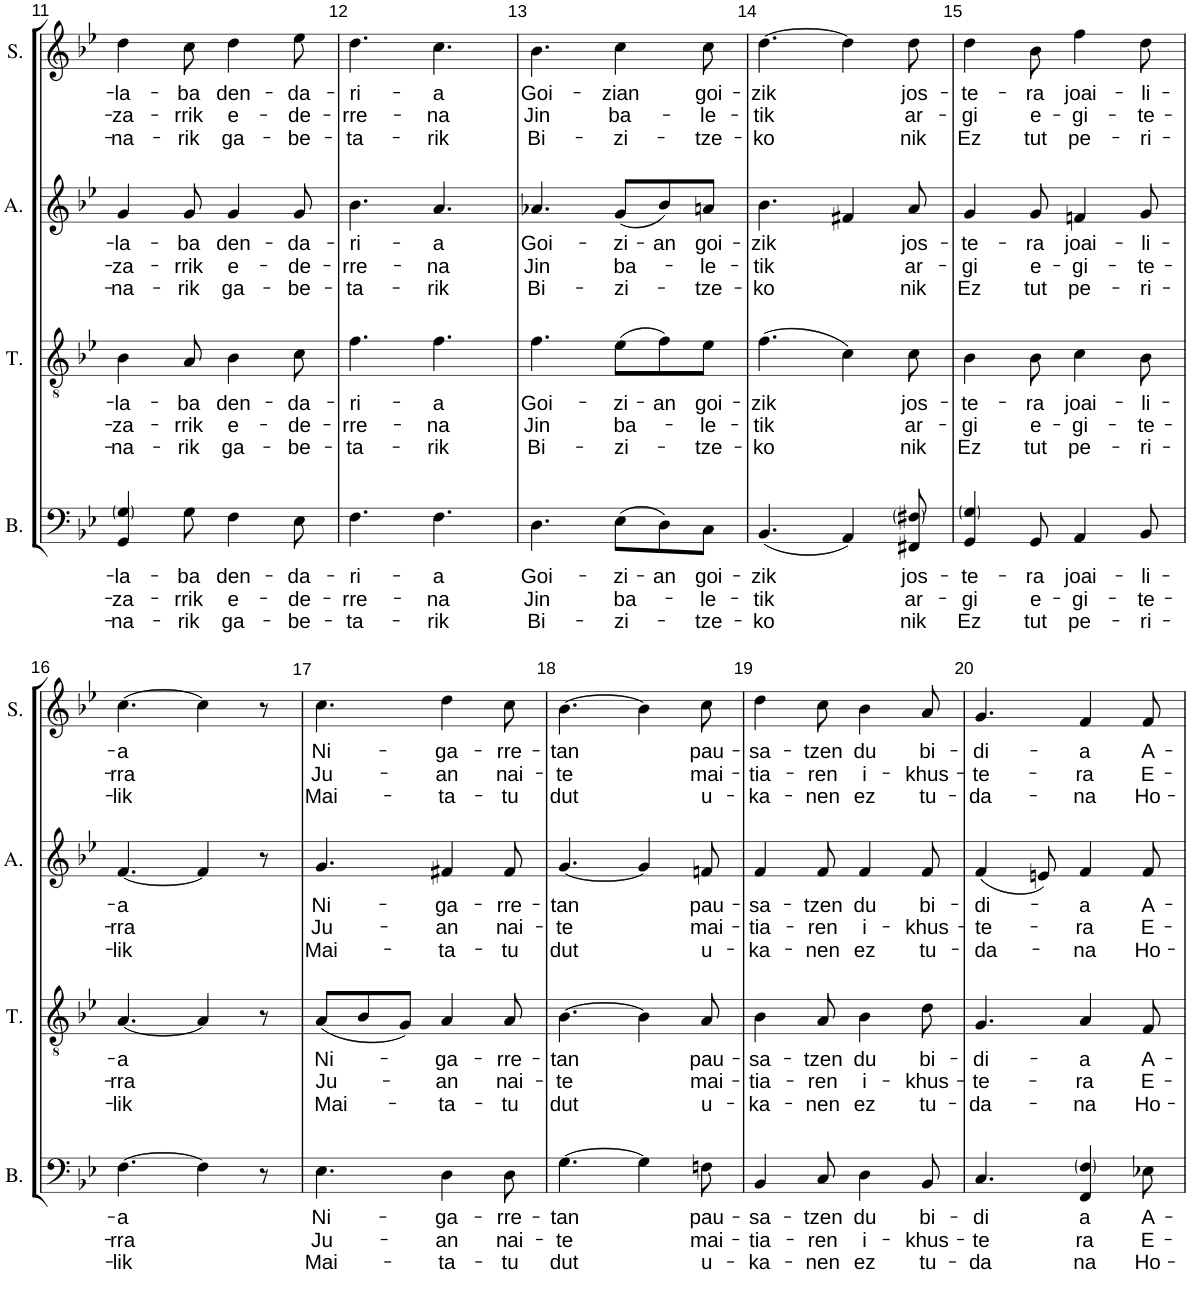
**kern	**text	**text	**text	**kern	**text	**text	**text	**kern	**text	**text	**text	**kern	**text	**text	**text
*part4	*part4	*part4	*part4	*part3	*part3	*part3	*part3	*part2	*part2	*part2	*part2	*part1	*part1	*part1	*part1
*staff4	*staff4	*staff4	*staff4	*staff3	*staff3	*staff3	*staff3	*staff2	*staff2	*staff2	*staff2	*staff1	*staff1	*staff1	*staff1
*I"Basse	*	*	*	*I"Ténor	*	*	*	*I"Alto	*	*	*	*I"Soprano	*	*	*
*I'B.	*	*	*	*I'T.	*	*	*	*I'A.	*	*	*	*I'S.	*	*	*
!!LO:PB:g=z
*clefF4	*	*	*	*clefGv2	*	*	*	*clefG2	*	*	*	*clefG2	*	*	*
*k[b-e-]	*	*	*	*k[b-e-]	*	*	*	*k[b-e-]	*	*	*	*k[b-e-]	*	*	*
*M6/8	*	*	*	*M6/8	*	*	*	*M6/8	*	*	*	*M6/8	*	*	*
=11	=11	=11	=11	=11	=11	=11	=11	=11	=11	=11	=11	=11	=11	=11	=11
!	!LO:LY:b	!LO:LY:b	!LO:LY:b	!	!LO:LY:b	!LO:LY:b	!LO:LY:b	!	!LO:LY:b	!LO:LY:b	!LO:LY:b	!	!LO:LY:b	!LO:LY:b	!LO:LY:b
4GG/ 4G/	-la-	-za-	-na-	4B-\	-la-	-za-	-na-	4g/	-la-	-za-	-na-	4dd\	-la-	-za-	-na-
!	!LO:LY:b	!LO:LY:b	!LO:LY:b	!	!LO:LY:b	!LO:LY:b	!LO:LY:b	!	!LO:LY:b	!LO:LY:b	!LO:LY:b	!	!LO:LY:b	!LO:LY:b	!LO:LY:b
8G\	-ba	-rrik	-rik	8A/	-ba	-rrik	-rik	8g/	-ba	-rrik	-rik	8cc\	-ba	-rrik	-rik
!	!LO:LY:b	!LO:LY:b	!LO:LY:b	!	!LO:LY:b	!LO:LY:b	!LO:LY:b	!	!LO:LY:b	!LO:LY:b	!LO:LY:b	!	!LO:LY:b	!LO:LY:b	!LO:LY:b
4F\	den-	e-	ga-	4B-\	den-	e-	ga-	4g/	den-	e-	ga-	4dd\	den-	e-	ga-
!	!LO:LY:b	!LO:LY:b	!LO:LY:b	!	!LO:LY:b	!LO:LY:b	!LO:LY:b	!	!LO:LY:b	!LO:LY:b	!LO:LY:b	!	!LO:LY:b	!LO:LY:b	!LO:LY:b
8E-\	-da-	-de-	-be-	8c\	-da-	-de-	-be-	8g/	-da-	-de-	-be-	8ee-\	-da-	-de-	-be-
=12	=12	=12	=12	=12	=12	=12	=12	=12	=12	=12	=12	=12	=12	=12	=12
!	!LO:LY:b	!LO:LY:b	!LO:LY:b	!	!LO:LY:b	!LO:LY:b	!LO:LY:b	!	!LO:LY:b	!LO:LY:b	!LO:LY:b	!	!LO:LY:b	!LO:LY:b	!LO:LY:b
4.F\	-ri-	-rre-	-ta-	4.f\	-ri-	-rre-	-ta-	4.b-\	-ri-	-rre-	-ta-	4.dd\	-ri-	-rre-	-ta-
!	!LO:LY:b	!LO:LY:b	!LO:LY:b	!	!LO:LY:b	!LO:LY:b	!LO:LY:b	!	!LO:LY:b	!LO:LY:b	!LO:LY:b	!	!LO:LY:b	!LO:LY:b	!LO:LY:b
4.F\	-a	-na	-rik	4.f\	-a	-na	-rik	4.a/	-a	-na	-rik	4.cc\	-a	-na	-rik
=13	=13	=13	=13	=13	=13	=13	=13	=13	=13	=13	=13	=13	=13	=13	=13
!	!LO:LY:b	!LO:LY:b	!LO:LY:b	!	!LO:LY:b	!LO:LY:b	!LO:LY:b	!	!LO:LY:b	!LO:LY:b	!LO:LY:b	!	!LO:LY:b	!LO:LY:b	!LO:LY:b
4.D\	Goi-	Jin	Bi-	4.f\	Goi-	Jin	Bi-	4.a-X/	Goi-	Jin	Bi-	4.b-\	Goi-	Jin	Bi-
!	!LO:LY:b	!LO:LY:b	!LO:LY:b	!	!LO:LY:b	!LO:LY:b	!LO:LY:b	!	!LO:LY:b	!LO:LY:b	!LO:LY:b	!	!LO:LY:b	!LO:LY:b	!LO:LY:b
(8E-\L	-zi-	ba-	-zi-	(8e-\L	-zi-	ba-	-zi-	(8g/L	-zi-	ba-	-zi-	4cc\	-zian	ba-	-zi-
!	!LO:LY:b	!	!	!	!LO:LY:b	!	!	!	!LO:LY:b	!	!	!	!	!	!
8D\)	-an	.	.	8f\)	-an	.	.	8b-/)	-an	.	.	.	.	.	.
!	!LO:LY:b	!LO:LY:b	!LO:LY:b	!	!LO:LY:b	!LO:LY:b	!LO:LY:b	!	!LO:LY:b	!LO:LY:b	!LO:LY:b	!	!LO:LY:b	!LO:LY:b	!LO:LY:b
8C\J	goi-	-le-	-tze-	8e-\J	goi-	-le-	-tze-	8an/J	goi-	-le-	-tze-	8cc\	goi-	-le-	-tze-
=14	=14	=14	=14	=14	=14	=14	=14	=14	=14	=14	=14	=14	=14	=14	=14
!	!LO:LY:b	!LO:LY:b	!LO:LY:b	!	!LO:LY:b	!LO:LY:b	!LO:LY:b	!	!LO:LY:b	!LO:LY:b	!LO:LY:b	!	!LO:LY:b	!LO:LY:b	!LO:LY:b
(4.BB-/	-zik	-tik	-ko	(4.f\	-zik	-tik	-ko	4.b-\	-zik	-tik	-ko	[4.dd\	-zik	-tik	-ko
4AA/)	.	.	.	4c\)	.	.	.	4f#X/	.	.	.	4dd\]	.	.	.
!	!LO:LY:b	!LO:LY:b	!LO:LY:b	!	!LO:LY:b	!LO:LY:b	!LO:LY:b	!	!LO:LY:b	!LO:LY:b	!LO:LY:b	!	!LO:LY:b	!LO:LY:b	!LO:LY:b
8FF#X/ 8F#X/	jos-	ar-	nik	8c\	jos-	ar-	nik	8a/	jos-	ar-	nik	8dd\	jos-	ar-	nik
=15	=15	=15	=15	=15	=15	=15	=15	=15	=15	=15	=15	=15	=15	=15	=15
!	!LO:LY:b	!LO:LY:b	!LO:LY:b	!	!LO:LY:b	!LO:LY:b	!LO:LY:b	!	!LO:LY:b	!LO:LY:b	!LO:LY:b	!	!LO:LY:b	!LO:LY:b	!LO:LY:b
4GG/ 4G/	-te-	-gi	Ez	4B-\	-te-	-gi	Ez	4g/	-te-	-gi	Ez	4dd\	-te-	-gi	Ez
!	!LO:LY:b	!LO:LY:b	!LO:LY:b	!	!LO:LY:b	!LO:LY:b	!LO:LY:b	!	!LO:LY:b	!LO:LY:b	!LO:LY:b	!	!LO:LY:b	!LO:LY:b	!LO:LY:b
8GG/	-ra	e-	tut	8B-\	-ra	e-	tut	8g/	-ra	e-	tut	8b-\	-ra	e-	tut
!	!LO:LY:b	!LO:LY:b	!LO:LY:b	!	!LO:LY:b	!LO:LY:b	!LO:LY:b	!	!LO:LY:b	!LO:LY:b	!LO:LY:b	!	!LO:LY:b	!LO:LY:b	!LO:LY:b
4AA/	joai-	-gi-	pe-	4c\	joai-	-gi-	pe-	4fn/	joai-	-gi-	pe-	4ff\	joai-	-gi-	pe-
!	!LO:LY:b	!LO:LY:b	!LO:LY:b	!	!LO:LY:b	!LO:LY:b	!LO:LY:b	!	!LO:LY:b	!LO:LY:b	!LO:LY:b	!	!LO:LY:b	!LO:LY:b	!LO:LY:b
8BB-/	-li-	-te-	-ri-	8B-\	-li-	-te-	-ri-	8g/	-li-	-te-	-ri-	8dd\	-li-	-te-	-ri-
!!LO:LB:g=z
=16	=16	=16	=16	=16	=16	=16	=16	=16	=16	=16	=16	=16	=16	=16	=16
!	!LO:LY:b	!LO:LY:b	!LO:LY:b	!	!LO:LY:b	!LO:LY:b	!LO:LY:b	!	!LO:LY:b	!LO:LY:b	!LO:LY:b	!	!LO:LY:b	!LO:LY:b	!LO:LY:b
[4.F\	-a	-rra	-lik	[4.A/	-a	-rra	-lik	[4.f/	-a	-rra	-lik	[4.cc\	-a	-rra	-lik
4F\]	.	.	.	4A/]	.	.	.	4f/]	.	.	.	4cc\]	.	.	.
8r	.	.	.	8r	.	.	.	8r	.	.	.	8r	.	.	.
=17	=17	=17	=17	=17	=17	=17	=17	=17	=17	=17	=17	=17	=17	=17	=17
!	!LO:LY:b	!LO:LY:b	!LO:LY:b	!	!LO:LY:b	!LO:LY:b	!LO:LY:b	!	!LO:LY:b	!LO:LY:b	!LO:LY:b	!	!LO:LY:b	!LO:LY:b	!LO:LY:b
4.E-\	Ni-	Ju-	Mai-	(8A/L	Ni-	Ju-	Mai-	4.g/	Ni-	Ju-	Mai-	4.cc\	Ni-	Ju-	Mai-
.	.	.	.	8B-/	.	.	.	.	.	.	.	.	.	.	.
.	.	.	.	8G/J)	.	.	.	.	.	.	.	.	.	.	.
!	!LO:LY:b	!LO:LY:b	!LO:LY:b	!	!LO:LY:b	!LO:LY:b	!LO:LY:b	!	!LO:LY:b	!LO:LY:b	!LO:LY:b	!	!LO:LY:b	!LO:LY:b	!LO:LY:b
4D\	-ga-	-an	-ta-	4A/	-ga-	-an	-ta-	4f#X/	-ga-	-an	-ta-	4dd\	-ga-	-an	-ta-
!	!LO:LY:b	!LO:LY:b	!LO:LY:b	!	!LO:LY:b	!LO:LY:b	!LO:LY:b	!	!LO:LY:b	!LO:LY:b	!LO:LY:b	!	!LO:LY:b	!LO:LY:b	!LO:LY:b
8D\	-rre-	nai-	-tu	8A/	-rre-	nai-	-tu	8f#/	-rre-	nai-	-tu	8cc\	-rre-	nai-	-tu
=18	=18	=18	=18	=18	=18	=18	=18	=18	=18	=18	=18	=18	=18	=18	=18
!	!LO:LY:b	!LO:LY:b	!LO:LY:b	!	!LO:LY:b	!LO:LY:b	!LO:LY:b	!	!LO:LY:b	!LO:LY:b	!LO:LY:b	!	!LO:LY:b	!LO:LY:b	!LO:LY:b
[4.G\	-tan	-te	dut	[4.B-\	-tan	-te	dut	[4.g/	-tan	-te	dut	[4.b-\	-tan	-te	dut
4G\]	.	.	.	4B-\]	.	.	.	4g/]	.	.	.	4b-\]	.	.	.
!	!LO:LY:b	!LO:LY:b	!LO:LY:b	!	!LO:LY:b	!LO:LY:b	!LO:LY:b	!	!LO:LY:b	!LO:LY:b	!LO:LY:b	!	!LO:LY:b	!LO:LY:b	!LO:LY:b
8Fn\	pau-	mai-	u-	8A/	pau-	mai-	u-	8fn/	pau-	mai-	u-	8cc\	pau-	mai-	u-
=19	=19	=19	=19	=19	=19	=19	=19	=19	=19	=19	=19	=19	=19	=19	=19
!	!LO:LY:b	!LO:LY:b	!LO:LY:b	!	!LO:LY:b	!LO:LY:b	!LO:LY:b	!	!LO:LY:b	!LO:LY:b	!LO:LY:b	!	!LO:LY:b	!LO:LY:b	!LO:LY:b
4BB-/	-sa-	-tia-	-ka-	4B-\	-sa-	-tia-	-ka-	4f/	-sa-	-tia-	-ka-	4dd\	-sa-	-tia-	-ka-
!	!LO:LY:b	!LO:LY:b	!LO:LY:b	!	!LO:LY:b	!LO:LY:b	!LO:LY:b	!	!LO:LY:b	!LO:LY:b	!LO:LY:b	!	!LO:LY:b	!LO:LY:b	!LO:LY:b
8C/	-tzen	-ren	-nen	8A/	-tzen	-ren	-nen	8f/	-tzen	-ren	-nen	8cc\	-tzen	-ren	-nen
!	!LO:LY:b	!LO:LY:b	!LO:LY:b	!	!LO:LY:b	!LO:LY:b	!LO:LY:b	!	!LO:LY:b	!LO:LY:b	!LO:LY:b	!	!LO:LY:b	!LO:LY:b	!LO:LY:b
4D\	du	i-	ez	4B-\	du	i-	ez	4f/	du	i-	ez	4b-\	du	i-	ez
!	!LO:LY:b	!LO:LY:b	!LO:LY:b	!	!LO:LY:b	!LO:LY:b	!LO:LY:b	!	!LO:LY:b	!LO:LY:b	!LO:LY:b	!	!LO:LY:b	!LO:LY:b	!LO:LY:b
8BB-/	bi-	-khus-	tu-	8d\	bi-	-khus-	tu-	8f/	bi-	-khus-	tu-	8a/	bi-	-khus-	tu-
=20	=20	=20	=20	=20	=20	=20	=20	=20	=20	=20	=20	=20	=20	=20	=20
!	!LO:LY:b	!LO:LY:b	!LO:LY:b	!	!LO:LY:b	!LO:LY:b	!LO:LY:b	!	!LO:LY:b	!LO:LY:b	!LO:LY:b	!	!LO:LY:b	!LO:LY:b	!LO:LY:b
4.C/	-di	-te	-da	4.G/	-di-	-te-	-da-	(4f/	-di-	-te-	-da-	4.g/	-di-	-te-	-da-
.	.	.	.	.	.	.	.	8en/)	.	.	.	.	.	.	.
!	!LO:LY:b	!LO:LY:b	!LO:LY:b	!	!LO:LY:b	!LO:LY:b	!LO:LY:b	!	!LO:LY:b	!LO:LY:b	!LO:LY:b	!	!LO:LY:b	!LO:LY:b	!LO:LY:b
4FF/ 4F/	-a	-ra	-na	4A/	-a	-ra	-na	4f/	-a	-ra	-na	4f/	-a	-ra	-na
!	!LO:LY:b	!LO:LY:b	!LO:LY:b	!	!LO:LY:b	!LO:LY:b	!LO:LY:b	!	!LO:LY:b	!LO:LY:b	!LO:LY:b	!	!LO:LY:b	!LO:LY:b	!LO:LY:b
8E-X\	A-	E-	Ho-	8F/	A-	E-	Ho-	8f/	A-	E-	Ho-	8f/	A-	E-	Ho-
=	=	=	=	=	=	=	=	=	=	=	=	=	=	=	=
*-	*-	*-	*-	*-	*-	*-	*-	*-	*-	*-	*-	*-	*-	*-	*-
